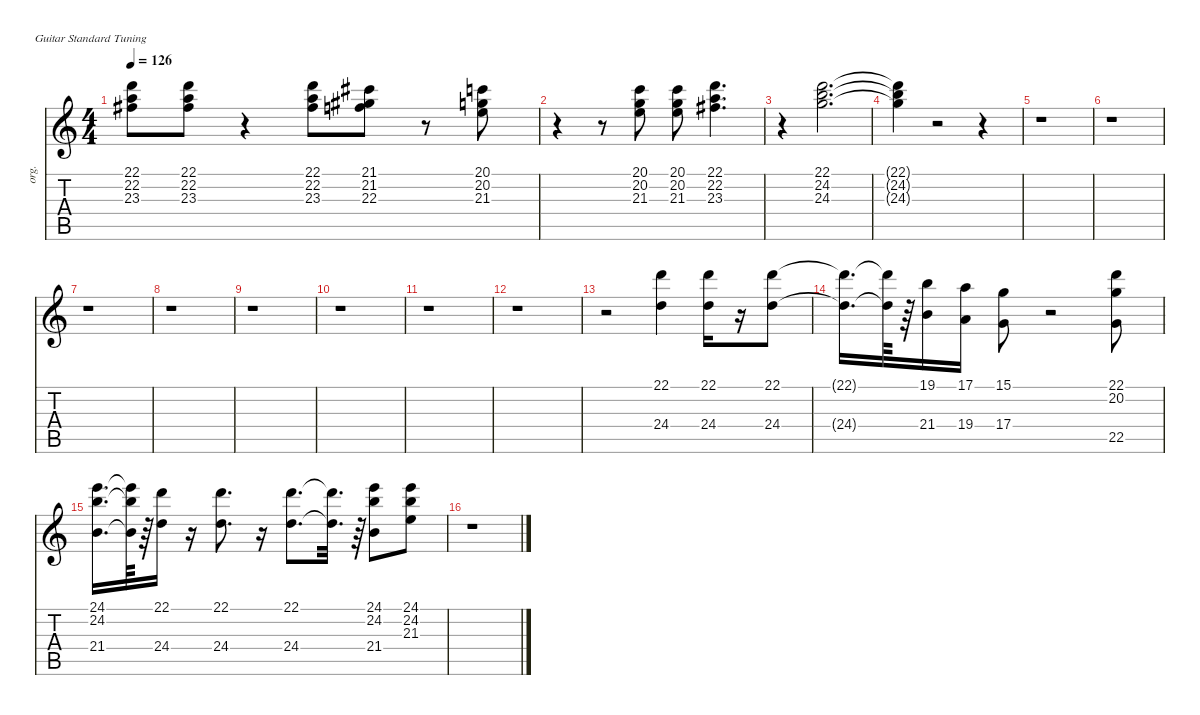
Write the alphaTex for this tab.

\defaultSystemsLayout 4
\hideDynamics
\bracketExtendMode nobrackets
\otherSystemsTrackNameOrientation horizontal
\track ("Vocal" "org.") {instrument rockorgan}
\staff {score tabs}
\tuning (E4 B3 G3 D3 A2 E2)
\ts (4 4)
\tempo 126
\clef g2
\ks c
(22.1 22.2 23.3{acc #}).8{dy f beam Down} (22.1 22.2 23.3{acc #}).8{beam Down} r.4{beam Down} (22.1 22.2 23.3{acc #}).8{beam Down} (21.1{acc #} 21.2{acc #} 22.3).8{beam Down} r.8{beam Down} (20.1 20.2 21.3).8{beam Down} |
r.4{beam Down} r.8{beam Down} (20.1 20.2 21.3).8{beam Down} (20.1 20.2 21.3).8{beam Down} (22.1 22.2 23.3{acc #}).4{d beam Down} |
r.4{beam Down} (22.1 24.2 24.3).2{d beam Down} |
(22.1{t} 24.2{t} 24.3{t}).4{beam Down} r.2{beam Down} r.4{beam Down} |
r.1{beam Down} |
r.1{beam Down} |
r.1{beam Down} |
r.1{beam Down} |
r.1{beam Down} |
r.1{beam Down} |
r.1{beam Down} |
r.1{beam Down} |
r.2{beam Down} (22.1 24.4).4{beam Down} (22.1 24.4).16{beam Down} r.16{beam Down} (22.1 24.4).8{beam Down} |
(22.1{t} 24.4{t}).16{d beam Down} (22.1{t} 24.4{t}).64{beam Down} r.64{beam Down} (19.1 21.4).16{beam Down} (17.1 19.4).16{beam Down} (15.1 17.4).8{beam Down} r.2{beam Down} (22.1 20.2 22.5).8{beam Down} |
(24.1 24.2 21.4).16{d beam Down} (24.1{t} 24.2{t} 21.4{t}).64{beam Down} r.64{beam Down} (22.1 24.4).16{beam Down} r.16{beam Down} (22.1 24.4).8{d beam Down} r.16{beam Down} (22.1 24.4).8{d beam Down} (22.1{t} 24.4{t}).32{d beam Down} r.64{beam Down} (24.1 24.2 21.4).8{beam Down} (24.1 24.2 21.3).8{beam Down} |
r.1{beam Down}
